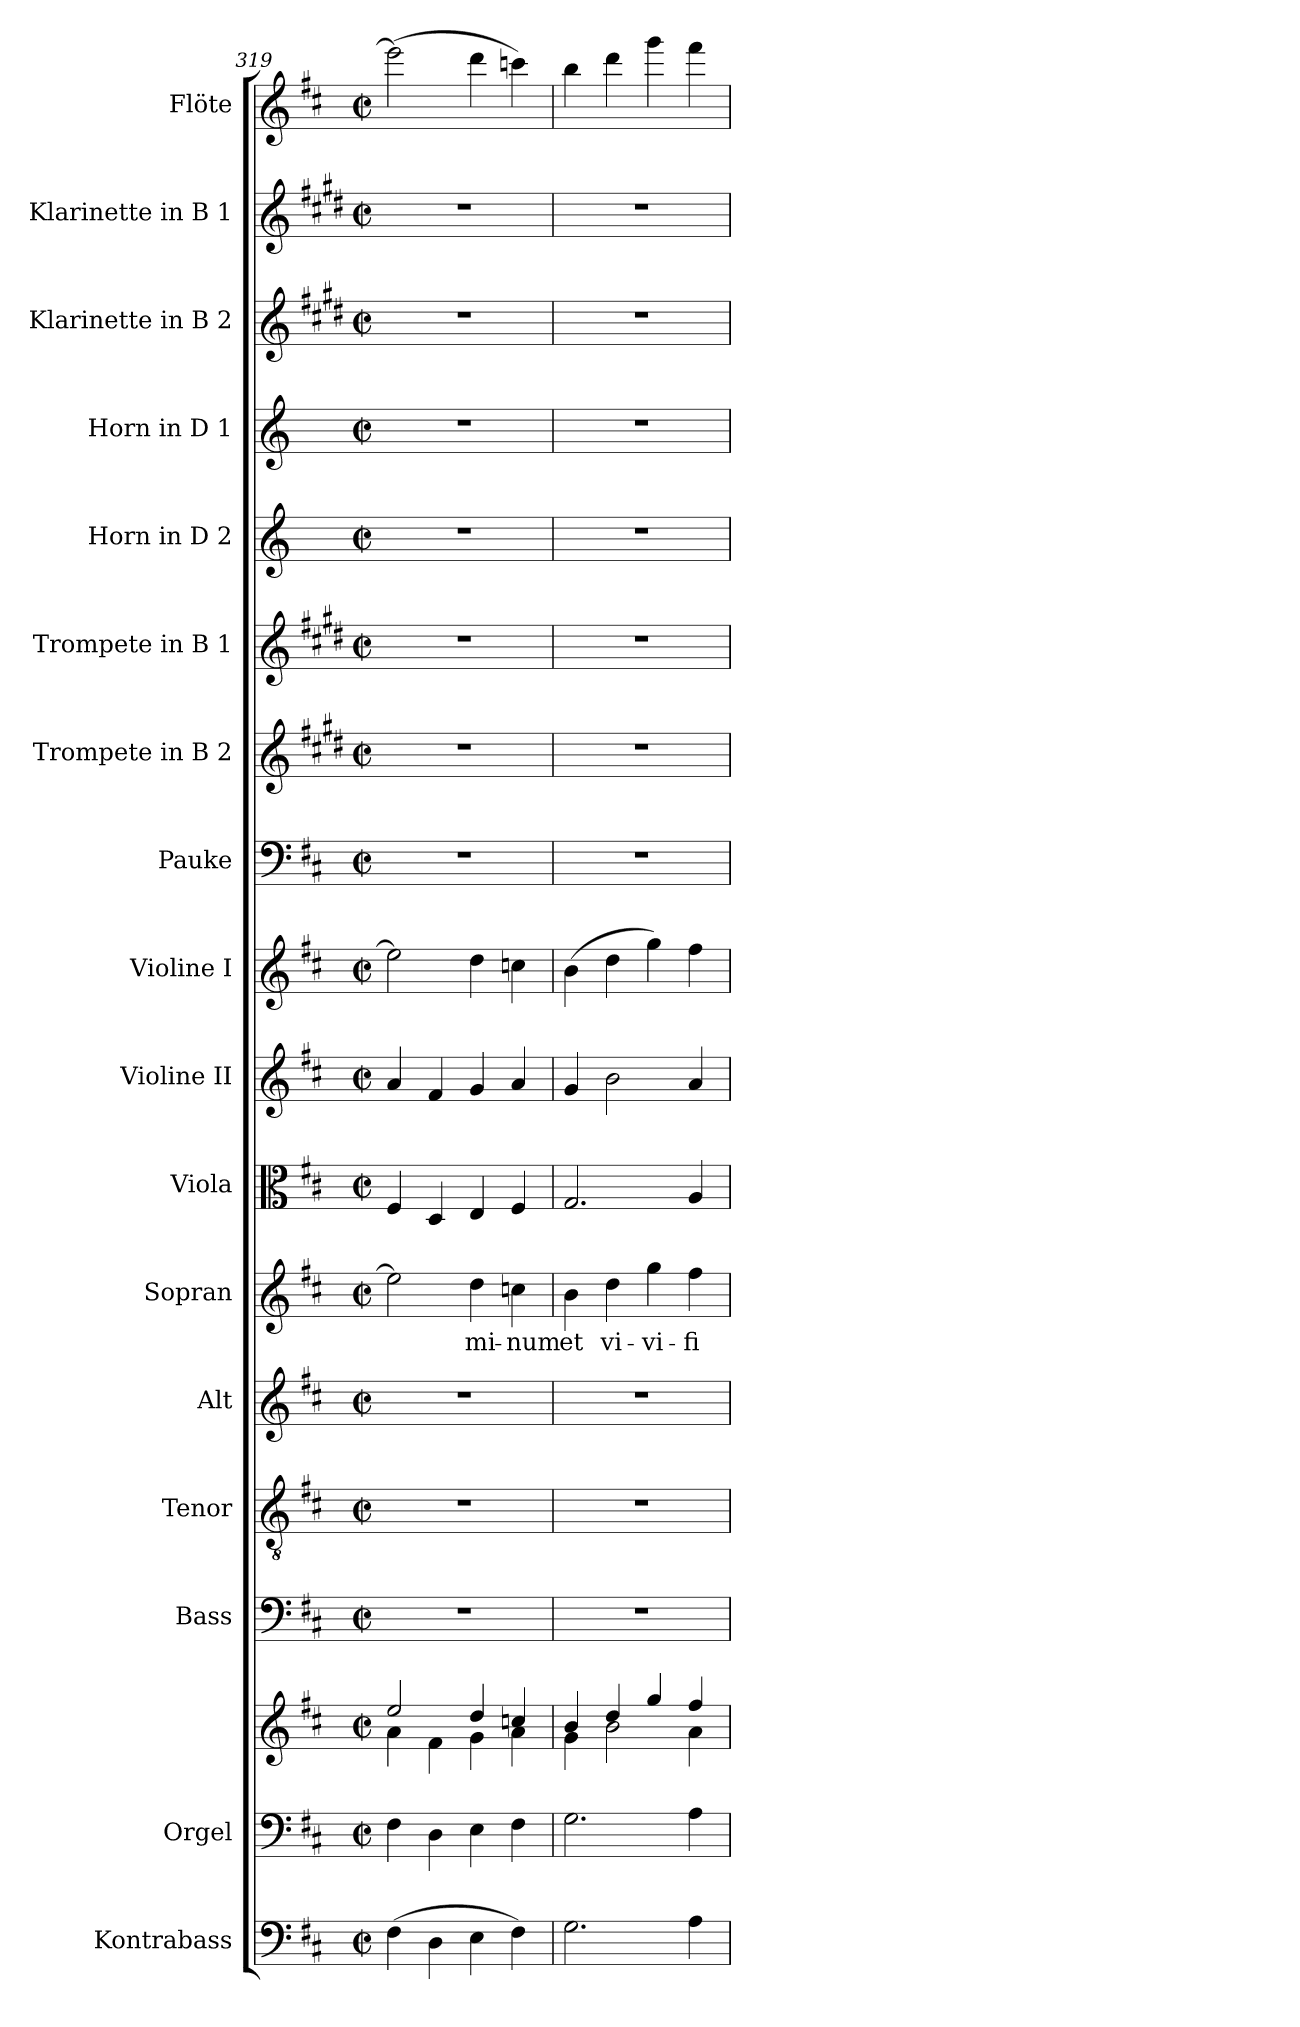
**kern	**kern	**kern	**kern	**kern	**kern	**kern	**text	**kern	**kern	**kern	**kern	**kern	**kern	**kern	**kern	**kern	**kern	**kern
*part17	*part16	*part16	*part15	*part14	*part13	*part12	*part12	*part11	*part10	*part9	*part8	*part7	*part6	*part5	*part4	*part3	*part2	*part1
*staff18	*staff17	*staff16	*staff15	*staff14	*staff13	*staff12	*staff12	*staff11	*staff10	*staff9	*staff8	*staff7	*staff6	*staff5	*staff4	*staff3	*staff2	*staff1
*I"Kontrabass	*I"Orgel	*	*I"Bass	*I"Tenor	*I"Alt	*I"Sopran	*	*I"Viola	*I"Violine II	*I"Violine I	*I"Pauke	*I"Trompete in B 2	*I"Trompete in B 1	*I"Horn in D 2	*I"Horn in D 1	*I"Klarinette in B 2	*I"Klarinette in B 1	*I"Flöte
*I'Kb.	*I'Org.	*	*I'B	*I'T	*I'A	*I'S	*	*I'Vla.	*I'Vl. II	*I'Vl. I	*I'Pk.	*I'Trp. 2	*I'Trp. 1	*I'Hrn. 2	*I'Hrn. 1	*I'Kl. 2	*I'Kl. 1	*I'Fl.
*clefF4	*clefF4	*clefG2	*clefF4	*clefGv2	*clefG2	*clefG2	*	*clefC3	*clefG2	*clefG2	*clefF4	*clefG2	*clefG2	*clefG2	*clefG2	*clefG2	*clefG2	*clefG2
*ITrd7c12	*	*	*	*	*	*	*	*	*	*	*	*ITrd1c2	*ITrd1c2	*ITrd-1c-2	*ITrd-1c-2	*ITrd1c2	*ITrd1c2	*
*k[f#c#]	*k[f#c#]	*k[f#c#]	*k[f#c#]	*k[f#c#]	*k[f#c#]	*k[f#c#]	*	*k[f#c#]	*k[f#c#]	*k[f#c#]	*k[f#c#]	*k[f#c#]	*k[f#c#]	*k[f#c#]	*k[f#c#]	*k[f#c#]	*k[f#c#]	*k[f#c#]
*D:	*D:	*D:	*D:	*D:	*D:	*D:	*	*D:	*D:	*D:	*D:	*D:	*D:	*D:	*D:	*D:	*D:	*D:
*M2/2	*M2/2	*M2/2	*M2/2	*M2/2	*M2/2	*M2/2	*	*M2/2	*M2/2	*M2/2	*M2/2	*M2/2	*M2/2	*M2/2	*M2/2	*M2/2	*M2/2	*M2/2
*met(c|)	*met(c|)	*met(c|)	*met(c|)	*met(c|)	*met(c|)	*met(c|)	*	*met(c|)	*met(c|)	*met(c|)	*met(c|)	*met(c|)	*met(c|)	*met(c|)	*met(c|)	*met(c|)	*met(c|)	*met(c|)
=319	=319	=319	=319	=319	=319	=319	=319	=319	=319	=319	=319	=319	=319	=319	=319	=319	=319	=319
*	*	*^	*	*	*	*	*	*	*	*	*	*	*	*	*	*	*	*
(>4FF#\	4F#\	2ee/	4a\	1r	1r	1r	2ee\]	.	4F#/	4a/	2ee\]	1r	1r	1r	1r	1r	1r	1r	(>2eee\]
4DD\	4D\	.	4f#\	.	.	.	.	.	4D/	4f#/	.	.	.	.	.	.	.	.	.
!	!	!	!	!	!	!	!	!LO:LY:b	!	!	!	!	!	!	!	!	!	!	!
4EE\	4E\	4dd/	4g\	.	.	.	4dd\	-mi-	4E/	4g/	4dd\	.	.	.	.	.	.	.	4ddd\
!	!	!	!	!	!	!	!	!LO:LY:b	!	!	!	!	!	!	!	!	!	!	!
4FF#\)	4F#\	4ccn/	4a\	.	.	.	4ccn\	-num	4F#/	4a/	4ccn\	.	.	.	.	.	.	.	4cccn\)
!!LO:PB:g=z
=320	=320	=320	=320	=320	=320	=320	=320	=320	=320	=320	=320	=320	=320	=320	=320	=320	=320	=320	=320
!	!	!	!	!	!	!	!	!LO:LY:b	!	!	!	!	!	!	!	!	!	!	!
2.GG\	2.G\	4b/	4g\	1r	1r	1r	4b\	et	2.G/	4g/	(>4b\	1r	1r	1r	1r	1r	1r	1r	4bb\
!	!	!	!	!	!	!	!	!LO:LY:b	!	!	!	!	!	!	!	!	!	!	!
.	.	4dd/	2b\	.	.	.	4dd\	vi-	.	2b\	4dd\	.	.	.	.	.	.	.	4ddd\
!	!	!	!	!	!	!	!	!LO:LY:b	!	!	!	!	!	!	!	!	!	!	!
.	.	4gg/	.	.	.	.	4gg\	-vi-	.	.	4gg\)	.	.	.	.	.	.	.	4ggg\
!	!	!	!	!	!	!	!	!LO:LY:b	!	!	!	!	!	!	!	!	!	!	!
4AA\	4A\	4ff#/	4a\	.	.	.	4ff#\	-fi-	4A/	4a/	4ff#\	.	.	.	.	.	.	.	4fff#\
*	*	*v	*v	*	*	*	*	*	*	*	*	*	*	*	*	*	*	*	*
=	=	=	=	=	=	=	=	=	=	=	=	=	=	=	=	=	=	=
*-	*-	*-	*-	*-	*-	*-	*-	*-	*-	*-	*-	*-	*-	*-	*-	*-	*-	*-
